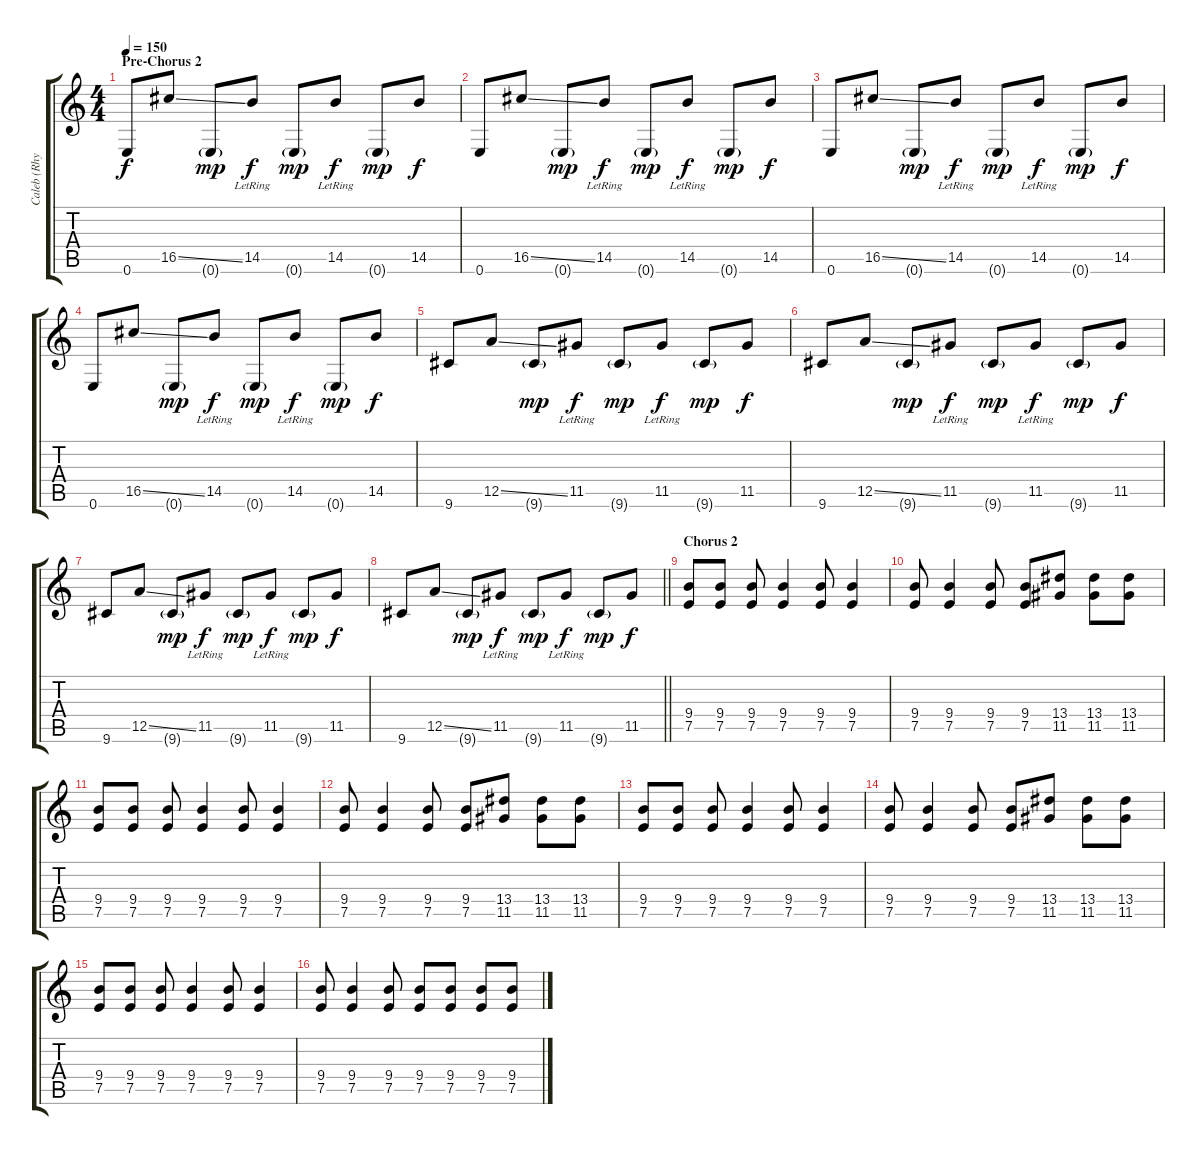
\track ("Caleb (Rhythm)" "Caleb (Rhy") {instrument electricguitarclean}
\staff {score tabs}
\tuning (E4 B3 G3 D3 A2 E2) {hide}
\ts (4 4)
\section ("" "Pre-Chorus 2")
\tempo 150
\clef g2
\ks c
0.6.8{dy f} 16.5{ss}.8 0.6{g}.8{dy mp} 14.5{lr}.8{dy f} 0.6{g}.8{dy mp} 14.5{lr}.8{dy f} 0.6{g}.8{dy mp} 14.5.8{dy f} |
0.6.8 16.5{ss}.8 0.6{g}.8{dy mp} 14.5{lr}.8{dy f} 0.6{g}.8{dy mp} 14.5{lr}.8{dy f} 0.6{g}.8{dy mp} 14.5.8{dy f} |
0.6.8 16.5{ss}.8 0.6{g}.8{dy mp} 14.5{lr}.8{dy f} 0.6{g}.8{dy mp} 14.5{lr}.8{dy f} 0.6{g}.8{dy mp} 14.5.8{dy f} |
0.6.8 16.5{ss}.8 0.6{g}.8{dy mp} 14.5{lr}.8{dy f} 0.6{g}.8{dy mp} 14.5{lr}.8{dy f} 0.6{g}.8{dy mp} 14.5.8{dy f} |
9.6.8 12.5{ss}.8 9.6{g}.8{dy mp} 11.5{lr}.8{dy f} 9.6{g}.8{dy mp} 11.5{lr}.8{dy f} 9.6{g}.8{dy mp} 11.5.8{dy f} |
9.6.8 12.5{ss}.8 9.6{g}.8{dy mp} 11.5{lr}.8{dy f} 9.6{g}.8{dy mp} 11.5{lr}.8{dy f} 9.6{g}.8{dy mp} 11.5.8{dy f} |
9.6.8 12.5{ss}.8 9.6{g}.8{dy mp} 11.5{lr}.8{dy f} 9.6{g}.8{dy mp} 11.5{lr}.8{dy f} 9.6{g}.8{dy mp} 11.5.8{dy f} |
\barLineRight lightlight
9.6.8 12.5{ss}.8 9.6{g}.8{dy mp} 11.5{lr}.8{dy f} 9.6{g}.8{dy mp} 11.5{lr}.8{dy f} 9.6{g}.8{dy mp} 11.5.8{dy f} |
\section ("" "Chorus 2")
(9.4 7.5).8{volume 11} (9.4 7.5).8 (9.4 7.5).8 (9.4 7.5).4 (9.4 7.5).8 (9.4 7.5).4 |
(9.4 7.5).8 (9.4 7.5).4 (9.4 7.5).8 (9.4 7.5).8 (13.4 11.5).8 (13.4 11.5).8 (13.4 11.5).8 |
(9.4 7.5).8 (9.4 7.5).8 (9.4 7.5).8 (9.4 7.5).4 (9.4 7.5).8 (9.4 7.5).4 |
(9.4 7.5).8 (9.4 7.5).4 (9.4 7.5).8 (9.4 7.5).8 (13.4 11.5).8 (13.4 11.5).8 (13.4 11.5).8 |
(9.4 7.5).8 (9.4 7.5).8 (9.4 7.5).8 (9.4 7.5).4 (9.4 7.5).8 (9.4 7.5).4 |
(9.4 7.5).8 (9.4 7.5).4 (9.4 7.5).8 (9.4 7.5).8 (13.4 11.5).8 (13.4 11.5).8 (13.4 11.5).8 |
(9.4 7.5).8 (9.4 7.5).8 (9.4 7.5).8 (9.4 7.5).4 (9.4 7.5).8 (9.4 7.5).4 |
(9.4 7.5).8 (9.4 7.5).4 (9.4 7.5).8 (9.4 7.5).8 (9.4 7.5).8 (9.4 7.5).8 (9.4 7.5).8
